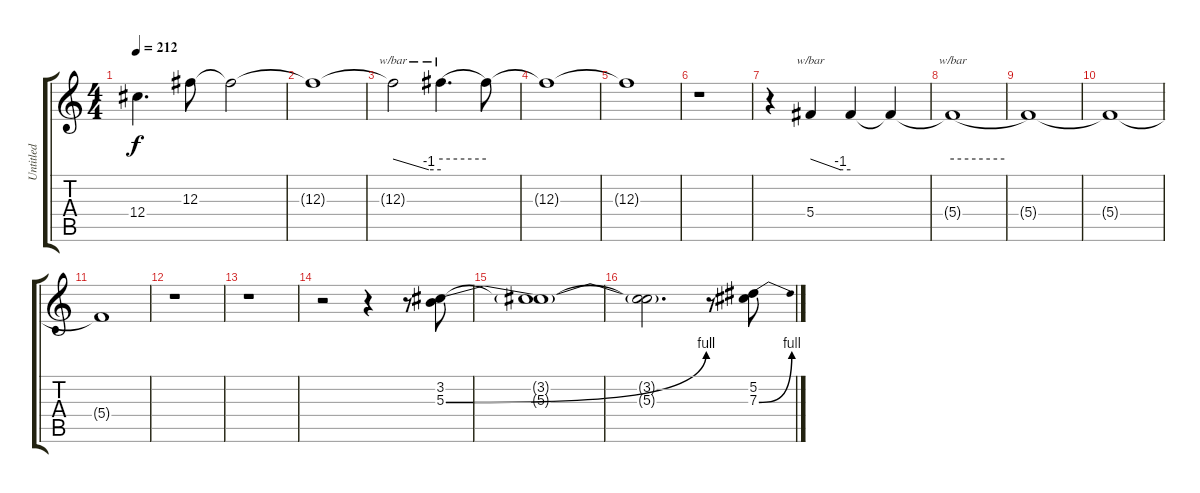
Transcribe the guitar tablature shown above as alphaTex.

\track ("Untitled" "Untitled") {instrument distortionguitar}
\staff {score tabs}
\tuning (Eb4 Bb3 Gb3 Db3 Ab2 Eb2) {hide}
\ts (4 4)
\tempo 212
\clef g2
\ks c
12.4{t}.4{d dy f} 12.3.8 12.3{t}.2 |
12.3{t}.1 |
12.3{t}.2{tbe (custom default 0 0 45 -4 60 -4)} 12.3{t}.4{d tbe (hold default 0 0 60 0)} 12.3{t}.8 |
12.3{t}.1 |
12.3{t}.1 |
r.1 |
r.4 5.4.4{tbe (custom default 0 0 45 -4 60 -4)} 5.4{t}.4 5.4{t}.4 |
5.4{t}.1{tbe (hold default 0 0 60 0)} |
5.4{t}.1 |
5.4{t}.1 |
5.4{t}.1 |
r.1 |
r.1 |
r.2 r.4 r.8 (3.2 5.3{be (bend 0 0 60 4)}).8 |
(3.2{t} 5.3{t}).1 |
(3.2{t} 5.3{t}).2{d} r.8 (5.2 7.3{be (bend 0 0 60 4)}).8
